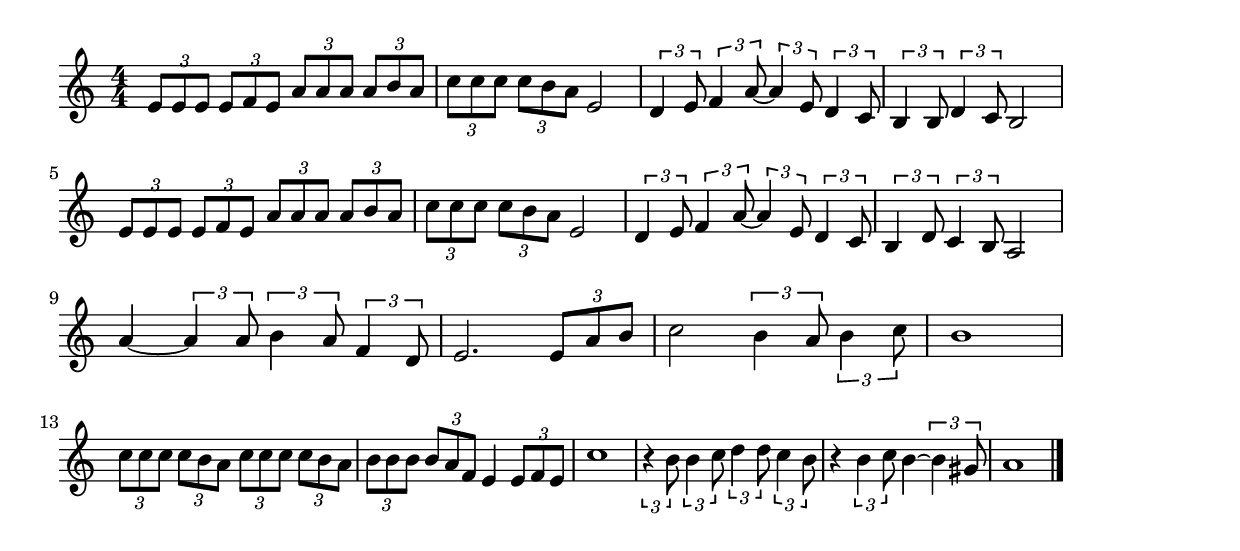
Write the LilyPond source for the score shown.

\version "2.18.2"

% 津軽海峡・冬景色(うえのはつのやこうれっしゃおりたときから)
% \index{つがる@津軽海峡・冬景色(うえのはつのやこうれっしゃおりたときから)}

\score {

\layout {
line-width = #170
indent = 0\mm
}

\relative c' {
\key c \major
\time 4/4
\numericTimeSignature

\tuplet3/2{e8 e e} \tuplet3/2{e f e} \tuplet3/2{a a a} \tuplet3/2{a b a} |
\tuplet3/2{c c c} \tuplet3/2{c b a} e2 |
\tuplet3/2{d4 e8} \tuplet3/2{f4 a8~} \tuplet3/2{a4 e8} \tuplet3/2{d4 c8} |
\tuplet3/2{b4 b8} \tuplet3/2{d4 c8} b2 |
\break
\tuplet3/2{e8 e e} \tuplet3/2{e f e} \tuplet3/2{a a a} \tuplet3/2{a b a} |
\tuplet3/2{c c c} \tuplet3/2{c b a} e2 |
\tuplet3/2{d4 e8} \tuplet3/2{f4 a8~} \tuplet3/2{a4 e8} \tuplet3/2{d4 c8} |
\tuplet3/2{b4 d8} \tuplet3/2{c4 b8} a2 |
\break
a'4~ \tuplet3/2{a4 a8} \tuplet3/2{b4 a8} \tuplet3/2{f4 d8} | % 9
e2. \tuplet3/2{e8 a b} |
c2 \tuplet3/2{b4 a8} \tuplet3/2{b4 c8} |
b1 |
\break
\tuplet3/2{c8 c c} \tuplet3/2{c b a} \tuplet3/2{c c c} \tuplet3/2{c b a} | % 13
\tuplet3/2{b b b} \tuplet3/2{b a f} e4 \tuplet3/2{e8 f e} |
c'1 |
\tuplet3/2{r4 b8} \tuplet3/2{b4 c8} \tuplet3/2{d4 d8} \tuplet3/2{c4 b8} |
r4 \tuplet3/2{b4 c8} b4~ \tuplet3/2{b4 gis8} |
a1 |


\bar "|."
}

\midi {}

}